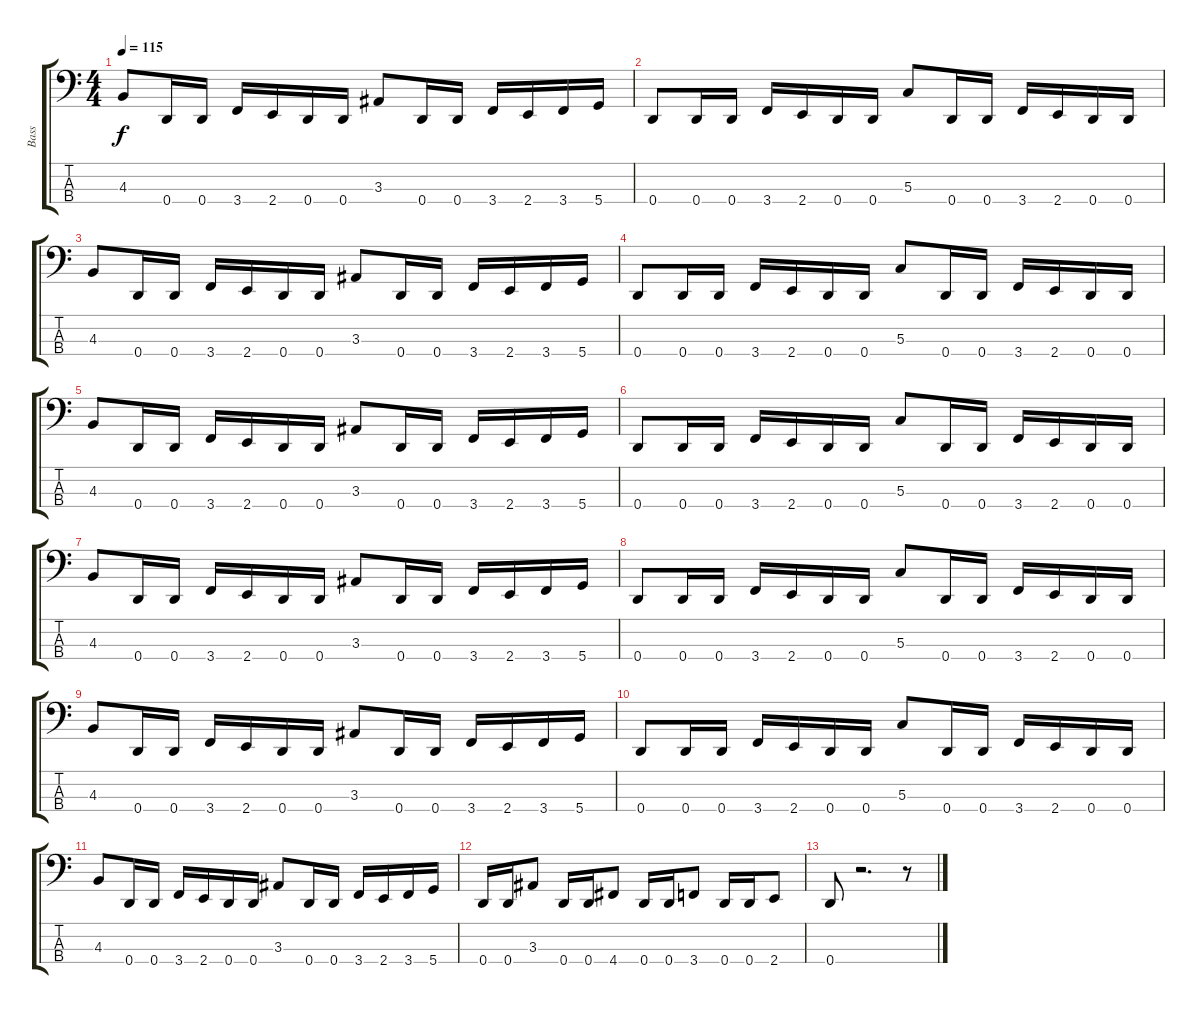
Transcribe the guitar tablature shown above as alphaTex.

\track ("Bass" "Bass") {instrument electricbasspick}
\staff {score tabs}
\tuning (F2 C2 G1 D1) {hide}
\ts (4 4)
\tempo 115
\clef f4
\ks c
4.3.8{dy f} 0.4.16 0.4.16 3.4.16 2.4.16 0.4.16 0.4.16 3.3.8 0.4.16 0.4.16 3.4.16 2.4.16 3.4.16 5.4.16 |
0.4.8 0.4.16 0.4.16 3.4.16 2.4.16 0.4.16 0.4.16 5.3.8 0.4.16 0.4.16 3.4.16 2.4.16 0.4.16 0.4.16 |
4.3.8 0.4.16 0.4.16 3.4.16 2.4.16 0.4.16 0.4.16 3.3.8 0.4.16 0.4.16 3.4.16 2.4.16 3.4.16 5.4.16 |
0.4.8 0.4.16 0.4.16 3.4.16 2.4.16 0.4.16 0.4.16 5.3.8 0.4.16 0.4.16 3.4.16 2.4.16 0.4.16 0.4.16 |
4.3.8 0.4.16 0.4.16 3.4.16 2.4.16 0.4.16 0.4.16 3.3.8 0.4.16 0.4.16 3.4.16 2.4.16 3.4.16 5.4.16 |
0.4.8 0.4.16 0.4.16 3.4.16 2.4.16 0.4.16 0.4.16 5.3.8 0.4.16 0.4.16 3.4.16 2.4.16 0.4.16 0.4.16 |
4.3.8 0.4.16 0.4.16 3.4.16 2.4.16 0.4.16 0.4.16 3.3.8 0.4.16 0.4.16 3.4.16 2.4.16 3.4.16 5.4.16 |
0.4.8 0.4.16 0.4.16 3.4.16 2.4.16 0.4.16 0.4.16 5.3.8 0.4.16 0.4.16 3.4.16 2.4.16 0.4.16 0.4.16 |
4.3.8 0.4.16 0.4.16 3.4.16 2.4.16 0.4.16 0.4.16 3.3.8 0.4.16 0.4.16 3.4.16 2.4.16 3.4.16 5.4.16 |
0.4.8 0.4.16 0.4.16 3.4.16 2.4.16 0.4.16 0.4.16 5.3.8 0.4.16 0.4.16 3.4.16 2.4.16 0.4.16 0.4.16 |
4.3.8 0.4.16 0.4.16 3.4.16 2.4.16 0.4.16 0.4.16 3.3.8 0.4.16 0.4.16 3.4.16 2.4.16 3.4.16 5.4.16 |
0.4.16 0.4.16 3.3.8 0.4.16 0.4.16 4.4.8 0.4.16 0.4.16 3.4.8 0.4.16 0.4.16 2.4.8 |
0.4.8 r.2{d} r.8
